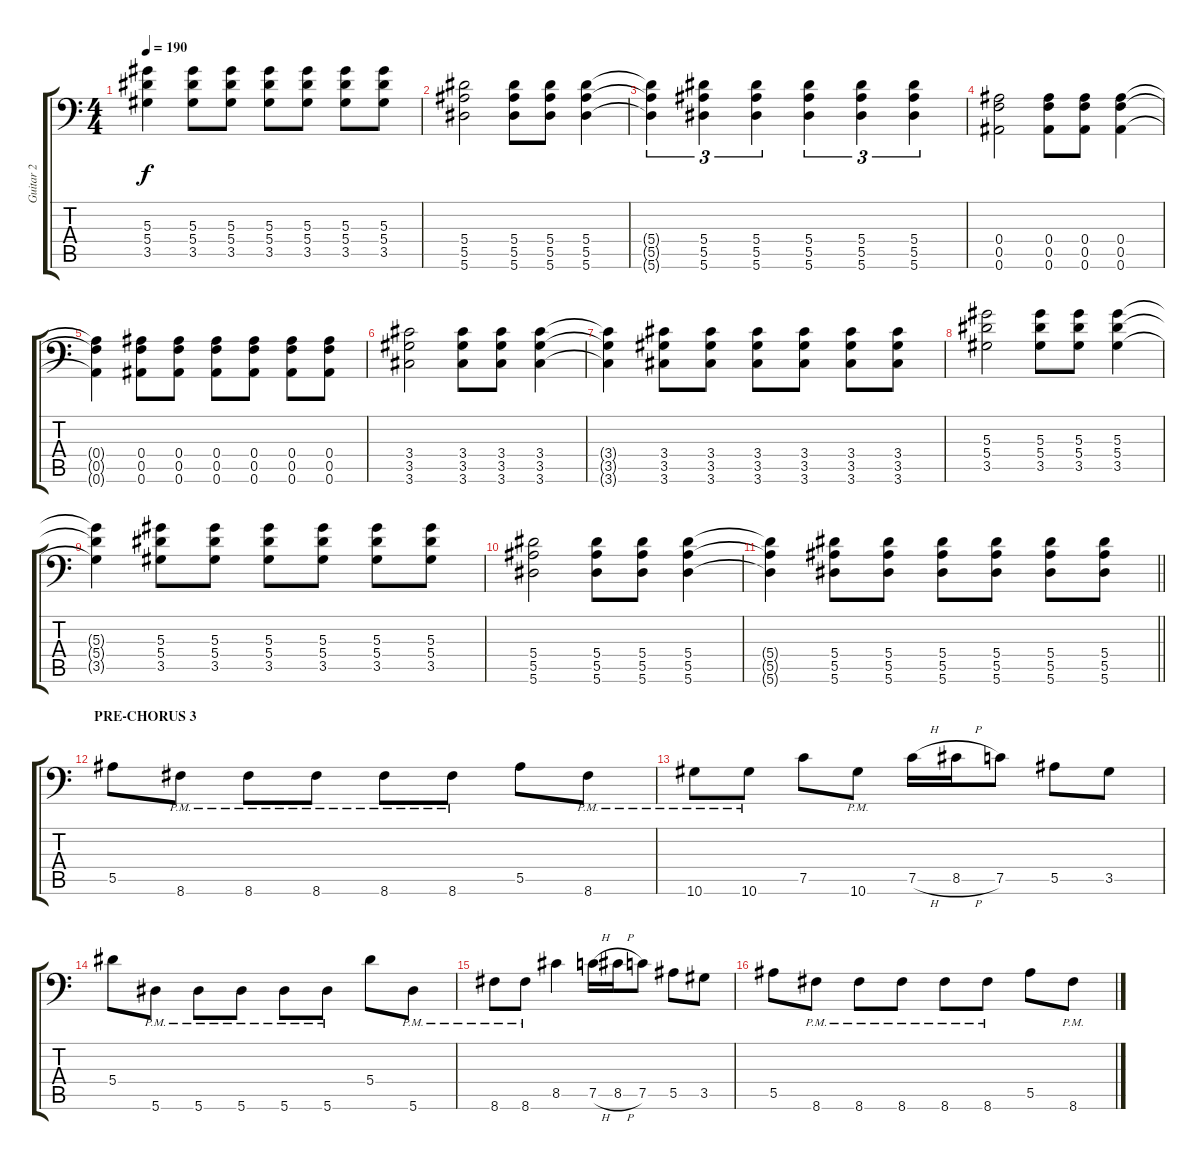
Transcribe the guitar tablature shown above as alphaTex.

\track ("Guitar 2" "Guitar 2") {instrument distortionguitar}
\staff {score tabs}
\tuning (C4 G3 Eb3 Bb2 F2 Bb1) {hide}
\ts (4 4)
\tempo 190
\clef f4
\ks c
(5.3{t} 5.4{t} 3.5{t}).4{dy f} (5.3 5.4 3.5).8 (5.3 5.4 3.5).8 (5.3 5.4 3.5).8 (5.3 5.4 3.5).8 (5.3 5.4 3.5).8 (5.3 5.4 3.5).8 |
(5.4 5.5 5.6).2 (5.4 5.5 5.6).8 (5.4 5.5 5.6).8 (5.4 5.5 5.6).4 |
(5.4{t} 5.5{t} 5.6{t}).4{tu (3 2)} (5.4 5.5 5.6).4{tu (3 2)} (5.4 5.5 5.6).4{tu (3 2)} (5.4 5.5 5.6).4{tu (3 2)} (5.4 5.5 5.6).4{tu (3 2)} (5.4 5.5 5.6).4{tu (3 2)} |
(0.4 0.5 0.6).2 (0.4 0.5 0.6).8 (0.4 0.5 0.6).8 (0.4 0.5 0.6).4 |
(0.4{t} 0.5{t} 0.6{t}).4 (0.4 0.5 0.6).8 (0.4 0.5 0.6).8 (0.4 0.5 0.6).8 (0.4 0.5 0.6).8 (0.4 0.5 0.6).8 (0.4 0.5 0.6).8 |
(3.4 3.5 3.6).2 (3.4 3.5 3.6).8 (3.4 3.5 3.6).8 (3.4 3.5 3.6).4 |
(3.4{t} 3.5{t} 3.6{t}).4 (3.4 3.5 3.6).8 (3.4 3.5 3.6).8 (3.4 3.5 3.6).8 (3.4 3.5 3.6).8 (3.4 3.5 3.6).8 (3.4 3.5 3.6).8 |
(5.3 5.4 3.5).2 (5.3 5.4 3.5).8 (5.3 5.4 3.5).8 (5.3 5.4 3.5).4 |
(5.3{t} 5.4{t} 3.5{t}).4 (5.3 5.4 3.5).8 (5.3 5.4 3.5).8 (5.3 5.4 3.5).8 (5.3 5.4 3.5).8 (5.3 5.4 3.5).8 (5.3 5.4 3.5).8 |
(5.4 5.5 5.6).2 (5.4 5.5 5.6).8 (5.4 5.5 5.6).8 (5.4 5.5 5.6).4 |
\barLineRight lightlight
(5.4{t} 5.5{t} 5.6{t}).4 (5.4 5.5 5.6).8 (5.4 5.5 5.6).8 (5.4 5.5 5.6).8 (5.4 5.5 5.6).8 (5.4 5.5 5.6).8 (5.4 5.5 5.6).8 |
\section ("" "PRE-CHORUS 3")
5.5.8 8.6{pm}.8 8.6{pm}.8 8.6{pm}.8 8.6{pm}.8 8.6{pm}.8 5.5.8 8.6{pm}.8 |
10.6{pm}.8 10.6{pm}.8 7.5.8 10.6{pm}.8 7.5{h}.16 8.5{h}.16 7.5.8 5.5.8 3.5.8 |
5.4.8 5.6{pm}.8 5.6{pm}.8 5.6{pm}.8 5.6{pm}.8 5.6{pm}.8 5.4.8 5.6{pm}.8 |
8.6{pm}.8 8.6{pm}.8 8.5.4 7.5{h}.16 8.5{h}.16 7.5.8 5.5.8 3.5.8 |
5.5.8 8.6{pm}.8 8.6{pm}.8 8.6{pm}.8 8.6{pm}.8 8.6{pm}.8 5.5.8 8.6{pm}.8
